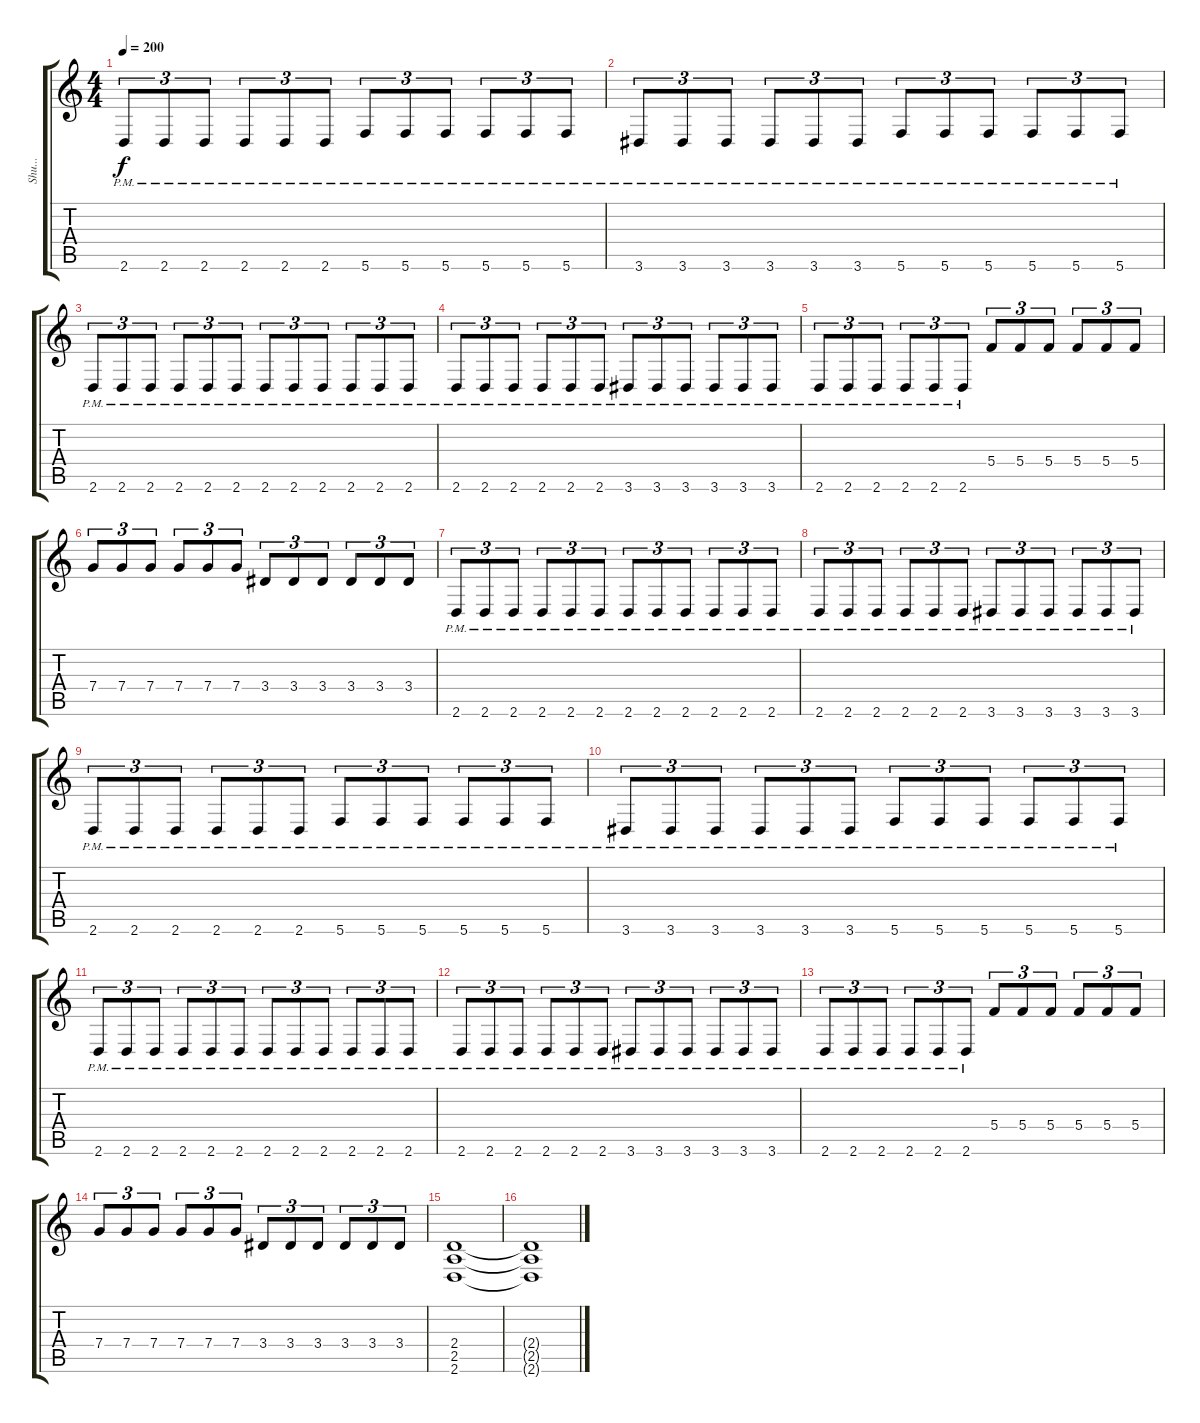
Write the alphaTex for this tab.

\track ("Shu..." "Shu...") {instrument distortionguitar}
\staff {score tabs}
\tuning (D4 A3 F3 C3 G2 C2) {hide}
\ts (4 4)
\tempo 200
\clef g2
\ks c
2.6{pm}.8{tu (3 2) dy f} 2.6{pm}.8{tu (3 2)} 2.6{pm}.8{tu (3 2)} 2.6{pm}.8{tu (3 2)} 2.6{pm}.8{tu (3 2)} 2.6{pm}.8{tu (3 2)} 5.6{pm}.8{tu (3 2)} 5.6{pm}.8{tu (3 2)} 5.6{pm}.8{tu (3 2)} 5.6{pm}.8{tu (3 2)} 5.6{pm}.8{tu (3 2)} 5.6{pm}.8{tu (3 2)} |
3.6{pm}.8{tu (3 2)} 3.6{pm}.8{tu (3 2)} 3.6{pm}.8{tu (3 2)} 3.6{pm}.8{tu (3 2)} 3.6{pm}.8{tu (3 2)} 3.6{pm}.8{tu (3 2)} 5.6{pm}.8{tu (3 2)} 5.6{pm}.8{tu (3 2)} 5.6{pm}.8{tu (3 2)} 5.6{pm}.8{tu (3 2)} 5.6{pm}.8{tu (3 2)} 5.6{pm}.8{tu (3 2)} |
2.6{pm}.8{tu (3 2)} 2.6{pm}.8{tu (3 2)} 2.6{pm}.8{tu (3 2)} 2.6{pm}.8{tu (3 2)} 2.6{pm}.8{tu (3 2)} 2.6{pm}.8{tu (3 2)} 2.6{pm}.8{tu (3 2)} 2.6{pm}.8{tu (3 2)} 2.6{pm}.8{tu (3 2)} 2.6{pm}.8{tu (3 2)} 2.6{pm}.8{tu (3 2)} 2.6{pm}.8{tu (3 2)} |
2.6{pm}.8{tu (3 2)} 2.6{pm}.8{tu (3 2)} 2.6{pm}.8{tu (3 2)} 2.6{pm}.8{tu (3 2)} 2.6{pm}.8{tu (3 2)} 2.6{pm}.8{tu (3 2)} 3.6{pm}.8{tu (3 2)} 3.6{pm}.8{tu (3 2)} 3.6{pm}.8{tu (3 2)} 3.6{pm}.8{tu (3 2)} 3.6{pm}.8{tu (3 2)} 3.6{pm}.8{tu (3 2)} |
2.6{pm}.8{tu (3 2)} 2.6{pm}.8{tu (3 2)} 2.6{pm}.8{tu (3 2)} 2.6{pm}.8{tu (3 2)} 2.6{pm}.8{tu (3 2)} 2.6{pm}.8{tu (3 2)} 5.4.8{tu (3 2)} 5.4.8{tu (3 2)} 5.4.8{tu (3 2)} 5.4.8{tu (3 2)} 5.4.8{tu (3 2)} 5.4.8{tu (3 2)} |
7.4.8{tu (3 2)} 7.4.8{tu (3 2)} 7.4.8{tu (3 2)} 7.4.8{tu (3 2)} 7.4.8{tu (3 2)} 7.4.8{tu (3 2)} 3.4.8{tu (3 2)} 3.4.8{tu (3 2)} 3.4.8{tu (3 2)} 3.4.8{tu (3 2)} 3.4.8{tu (3 2)} 3.4.8{tu (3 2)} |
2.6{pm}.8{tu (3 2)} 2.6{pm}.8{tu (3 2)} 2.6{pm}.8{tu (3 2)} 2.6{pm}.8{tu (3 2)} 2.6{pm}.8{tu (3 2)} 2.6{pm}.8{tu (3 2)} 2.6{pm}.8{tu (3 2)} 2.6{pm}.8{tu (3 2)} 2.6{pm}.8{tu (3 2)} 2.6{pm}.8{tu (3 2)} 2.6{pm}.8{tu (3 2)} 2.6{pm}.8{tu (3 2)} |
2.6{pm}.8{tu (3 2)} 2.6{pm}.8{tu (3 2)} 2.6{pm}.8{tu (3 2)} 2.6{pm}.8{tu (3 2)} 2.6{pm}.8{tu (3 2)} 2.6{pm}.8{tu (3 2)} 3.6{pm}.8{tu (3 2)} 3.6{pm}.8{tu (3 2)} 3.6{pm}.8{tu (3 2)} 3.6{pm}.8{tu (3 2)} 3.6{pm}.8{tu (3 2)} 3.6{pm}.8{tu (3 2)} |
2.6{pm}.8{tu (3 2)} 2.6{pm}.8{tu (3 2)} 2.6{pm}.8{tu (3 2)} 2.6{pm}.8{tu (3 2)} 2.6{pm}.8{tu (3 2)} 2.6{pm}.8{tu (3 2)} 5.6{pm}.8{tu (3 2)} 5.6{pm}.8{tu (3 2)} 5.6{pm}.8{tu (3 2)} 5.6{pm}.8{tu (3 2)} 5.6{pm}.8{tu (3 2)} 5.6{pm}.8{tu (3 2)} |
3.6{pm}.8{tu (3 2)} 3.6{pm}.8{tu (3 2)} 3.6{pm}.8{tu (3 2)} 3.6{pm}.8{tu (3 2)} 3.6{pm}.8{tu (3 2)} 3.6{pm}.8{tu (3 2)} 5.6{pm}.8{tu (3 2)} 5.6{pm}.8{tu (3 2)} 5.6{pm}.8{tu (3 2)} 5.6{pm}.8{tu (3 2)} 5.6{pm}.8{tu (3 2)} 5.6{pm}.8{tu (3 2)} |
2.6{pm}.8{tu (3 2)} 2.6{pm}.8{tu (3 2)} 2.6{pm}.8{tu (3 2)} 2.6{pm}.8{tu (3 2)} 2.6{pm}.8{tu (3 2)} 2.6{pm}.8{tu (3 2)} 2.6{pm}.8{tu (3 2)} 2.6{pm}.8{tu (3 2)} 2.6{pm}.8{tu (3 2)} 2.6{pm}.8{tu (3 2)} 2.6{pm}.8{tu (3 2)} 2.6{pm}.8{tu (3 2)} |
2.6{pm}.8{tu (3 2)} 2.6{pm}.8{tu (3 2)} 2.6{pm}.8{tu (3 2)} 2.6{pm}.8{tu (3 2)} 2.6{pm}.8{tu (3 2)} 2.6{pm}.8{tu (3 2)} 3.6{pm}.8{tu (3 2)} 3.6{pm}.8{tu (3 2)} 3.6{pm}.8{tu (3 2)} 3.6{pm}.8{tu (3 2)} 3.6{pm}.8{tu (3 2)} 3.6{pm}.8{tu (3 2)} |
2.6{pm}.8{tu (3 2)} 2.6{pm}.8{tu (3 2)} 2.6{pm}.8{tu (3 2)} 2.6{pm}.8{tu (3 2)} 2.6{pm}.8{tu (3 2)} 2.6{pm}.8{tu (3 2)} 5.4.8{tu (3 2)} 5.4.8{tu (3 2)} 5.4.8{tu (3 2)} 5.4.8{tu (3 2)} 5.4.8{tu (3 2)} 5.4.8{tu (3 2)} |
7.4.8{tu (3 2)} 7.4.8{tu (3 2)} 7.4.8{tu (3 2)} 7.4.8{tu (3 2)} 7.4.8{tu (3 2)} 7.4.8{tu (3 2)} 3.4.8{tu (3 2)} 3.4.8{tu (3 2)} 3.4.8{tu (3 2)} 3.4.8{tu (3 2)} 3.4.8{tu (3 2)} 3.4.8{tu (3 2)} |
(2.4 2.5 2.6).1 |
(2.4{t} 2.5{t} 2.6{t}).1
